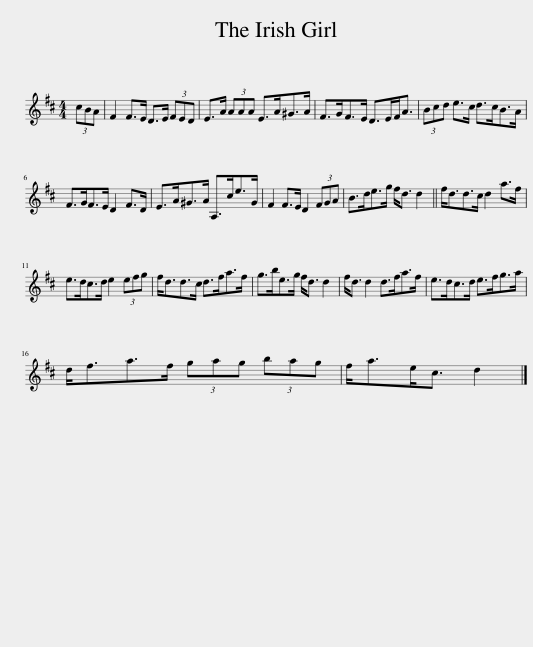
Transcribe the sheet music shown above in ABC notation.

X:1
L:1/8
M:4/4
I:linebreak $
K:D
V:1 treble
V:1
 (3cBA | F2 F>E D>E (3FED | E>A (3AAA E>A^G>A | F>GF>E D>EF<A | (3Bcd e>c d>cB>A |$ %5
 F>GF>E D2 F>D | E>A^G>A A,>ce>G | F2 F>E D2 (3FGA | B>de>g f<d d2 || f<dd>c d2 a>f |$ %10
 e>dc>d e2 (3efg | f<dd>c d>fa>f | g>be>g f<d d2 | f<d d2 d>fa>f | e>dc>d e>fg>a |$ %15
 d<fa>f (3gag (3bag | f<ae<c d2 |] %17
